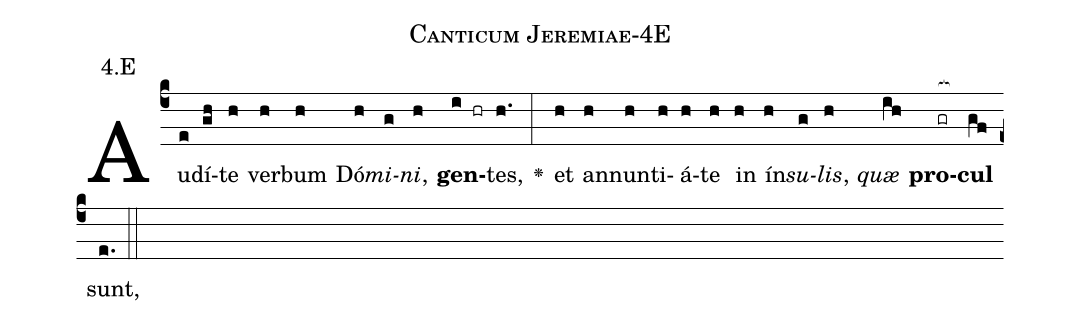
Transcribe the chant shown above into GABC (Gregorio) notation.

name: Canticum Jeremiae-4E;
annotation: 4.E;
%%
(c4)Au(e)dí(gh)te(h) ver(h)bum(h) Dó(h)<i>mi</i>(g)<i>ni</i>,(h) <b>gen</b>(i hr)tes,(h.) <v>\greheightstar</v>(:) et(h) an(h)nun(h)ti(h)á(h)te(h) in(h) ín(h)<i>su</i>(g)<i>lis</i>,(h) <i>quæ</i>(ih) <b>pro</b>(gr[ocb:1{])<b>cul</b>(gf[ocb:0}]) sunt,(e.) (::)


%E(h) u(g) o(h) u(ih) a(gf) e.(e.) (::)
